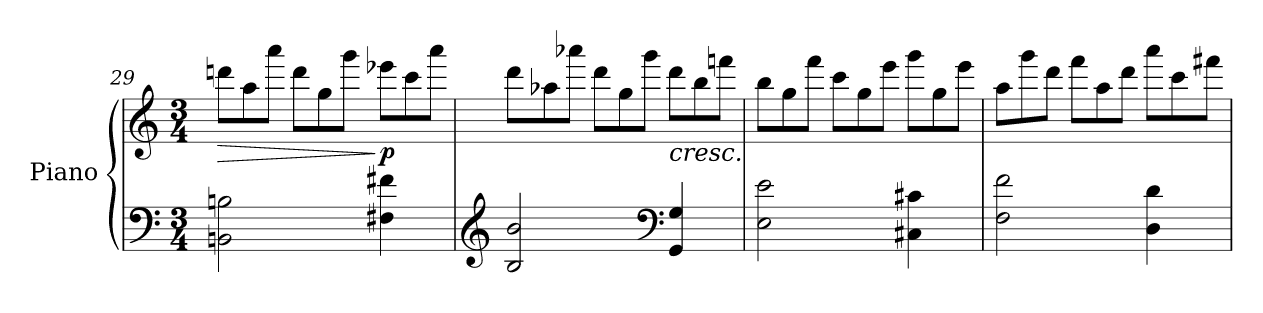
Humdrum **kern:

**kern	**kern	**dynam
*part1	*part1	*part1
*staff2	*staff1	*staff1/2
*I"Piano	*	*
*I'Pno.	*	*
!!LO:LB:g=z
*clefF4	*clefG2	*
*k[]	*k[]	*
*M3/4	*M3/4	*
*	*Xtuplet	*
=29	=29	=29
!	!	!LO:HP:b
2BBn\ 2Bn\	12dddn\L	>
.	12aa\	.
.	12aaa\J	.
.	12ddd\L	.
.	12gg\	.
.	12ggg\J	.
!	!	!LO:DY:n=1:b
4F#X\ 4f#X\	12eee-X\L	] p
.	12ccc\	.
.	12aaa\J	.
=30	=30	=30
*clefG2	*	*
2B/ 2b/	12ddd\L	.
.	12aa-X\	.
.	12aaa-X\J	.
.	12ddd\L	.
.	12gg\	.
.	12ggg\J	.
*clefF4	*	*
!	!LO:TX:b:i:t=cresc.	!
4GG/ 4G/	12ddd\L	.
.	12bb\	.
.	12fffn\J	.
=31	=31	=31
2E\ 2e\	12bb\L	.
.	12gg\	.
.	12fff\J	.
.	12ccc\L	.
.	12gg\	.
.	12eee\J	.
4C#X\ 4c#X\	12ggg\L	.
.	12gg\	.
.	12eee\J	.
=32	=32	=32
2F\ 2f\	12aa\L	.
.	12ggg\	.
.	12ddd\J	.
.	12fff\L	.
.	12aa\	.
.	12ddd\J	.
4D\ 4d\	12aaa\L	.
.	12ccc\	.
.	12fff#X\J	.
=	=	=
*-	*-	*-
